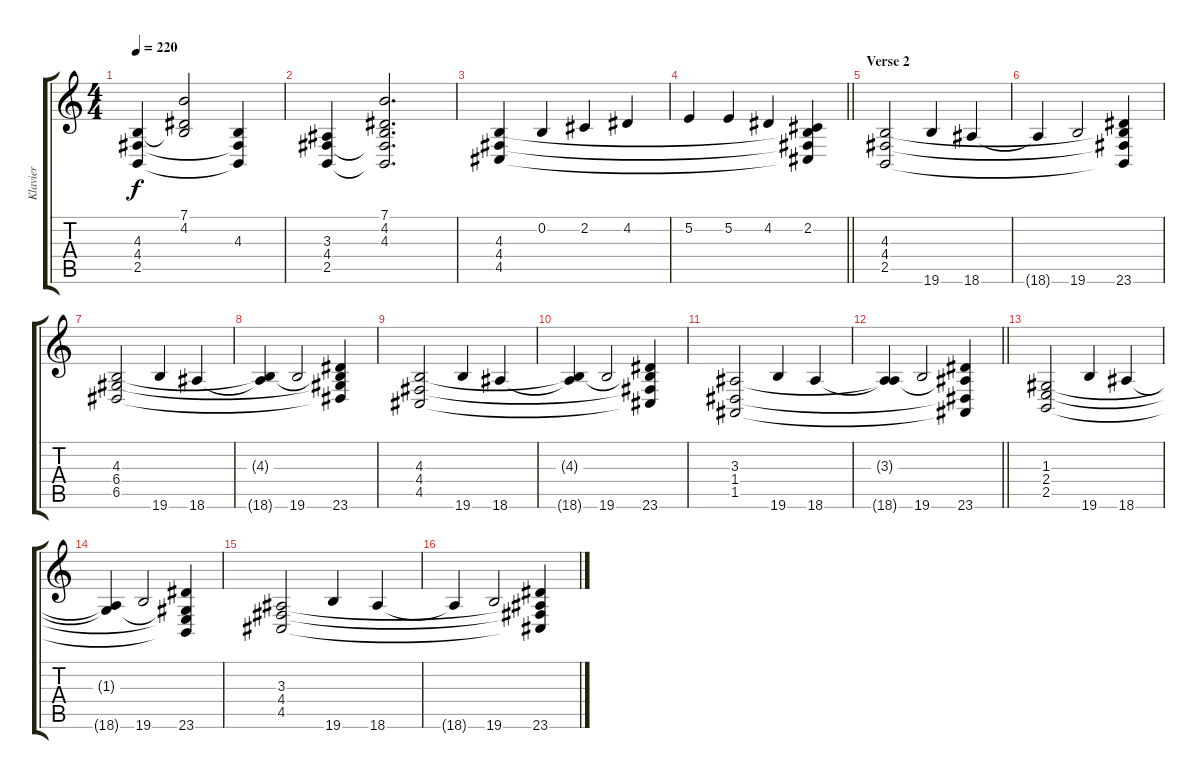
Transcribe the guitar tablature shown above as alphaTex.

\track ("Klavier" "Klavier") {instrument acousticgrandpiano}
\staff {score tabs}
\tuning (E4 B3 G3 D3 A2 E2) {hide}
\ts (4 4)
\tempo 220
\clef g2
\ks c
(4.3 4.4 2.5).4{dy f} (7.1 4.2 4.3{t}).2 (4.3 4.4{t} 2.5{t}).4 |
(3.3 4.4 2.5).4 (7.1 4.2 4.3 4.4{t} 2.5{t}).2{d} |
(4.3 4.4 4.5).4 0.2.4 2.2.4 4.2.4 |
\barLineRight lightlight
5.2.4 5.2.4 4.2.4 (2.2 4.3{t} 4.4{t} 4.5{t}).4 |
\section ("" "Verse 2")
(4.3 4.4 2.5).2 19.6.4 18.6.4 |
18.6{t}.4 19.6.2 (4.3{t} 4.4{t} 2.5{t} 23.6).4 |
(4.3 6.4 6.5).2 19.6.4 18.6.4 |
(4.3{t} 18.6{t}).4 19.6.2 (4.3{t} 6.4{t} 6.5{t} 23.6).4 |
(4.3 4.4 4.5).2 19.6.4 18.6.4 |
(4.3{t} 18.6{t}).4 19.6.2 (4.3{t} 4.4{t} 4.5{t} 23.6).4 |
(3.3 1.4 1.5).2 19.6.4 18.6.4 |
\barLineRight lightlight
(3.3{t} 18.6{t}).4 19.6.2 (3.3{t} 1.4{t} 1.5{t} 23.6).4 |
(1.3 2.4 2.5).2 19.6.4 18.6.4 |
(1.3{t} 18.6{t}).4 19.6.2 (1.3{t} 2.4{t} 2.5{t} 23.6).4 |
(3.3 4.4 4.5).2 19.6.4 18.6.4 |
18.6{t}.4 19.6.2 (3.3{t} 4.4{t} 4.5{t} 23.6).4
